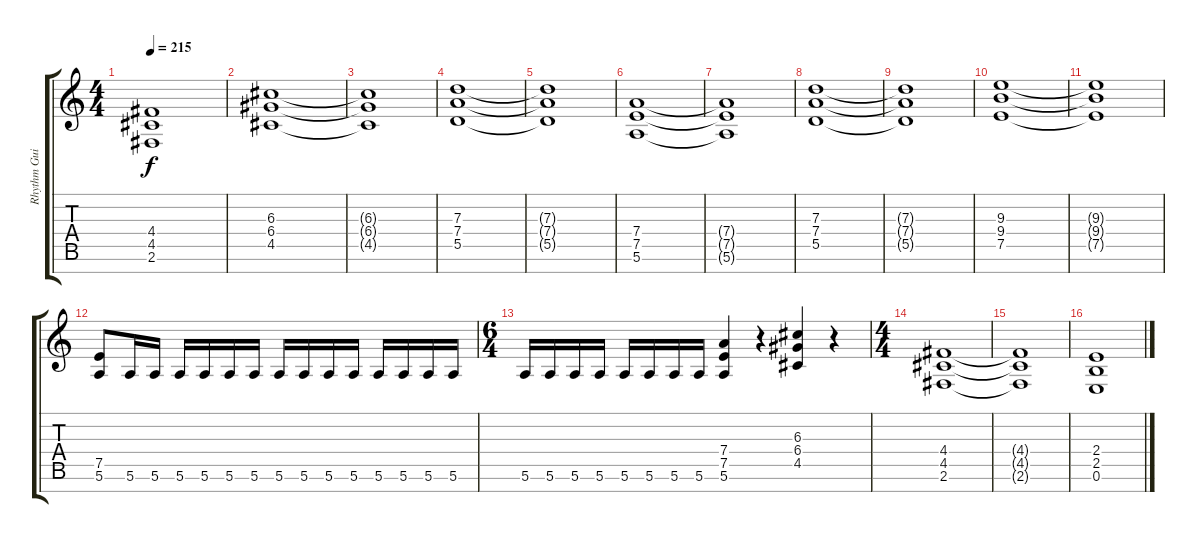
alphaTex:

\track ("Rhythm Guitar 2" "Rhythm Gui") {instrument overdrivenguitar}
\staff {score tabs}
\tuning (E4 B3 G3 D3 A2 E2 B1) {hide}
\ts (4 4)
\tempo 215
\clef g2
\ks c
(4.4{t} 4.5{t} 2.6{t}).1{dy f} |
(6.3 6.4 4.5).1 |
(6.3{t} 6.4{t} 4.5{t}).1 |
(7.3 7.4 5.5).1 |
(7.3{t} 7.4{t} 5.5{t}).1 |
(7.4 7.5 5.6).1 |
(7.4{t} 7.5{t} 5.6{t}).1 |
(7.3 7.4 5.5).1 |
(7.3{t} 7.4{t} 5.5{t}).1 |
(9.3 9.4 7.5).1 |
(9.3{t} 9.4{t} 7.5{t}).1 |
(7.5 5.6).8 5.6.16 5.6.16 5.6.16 5.6.16 5.6.16 5.6.16 5.6.16 5.6.16 5.6.16 5.6.16 5.6.16 5.6.16 5.6.16 5.6.16 |
\ts (6 4)
5.6.16 5.6.16 5.6.16 5.6.16 5.6.16 5.6.16 5.6.16 5.6.16 (7.4 7.5 5.6).4 r.4 (6.3 6.4 4.5).4 r.4 |
\ts (4 4)
\section ("" "")
(4.4 4.5 2.6).1 |
(4.4{t} 4.5{t} 2.6{t}).1 |
(2.4 2.5 0.6).1
